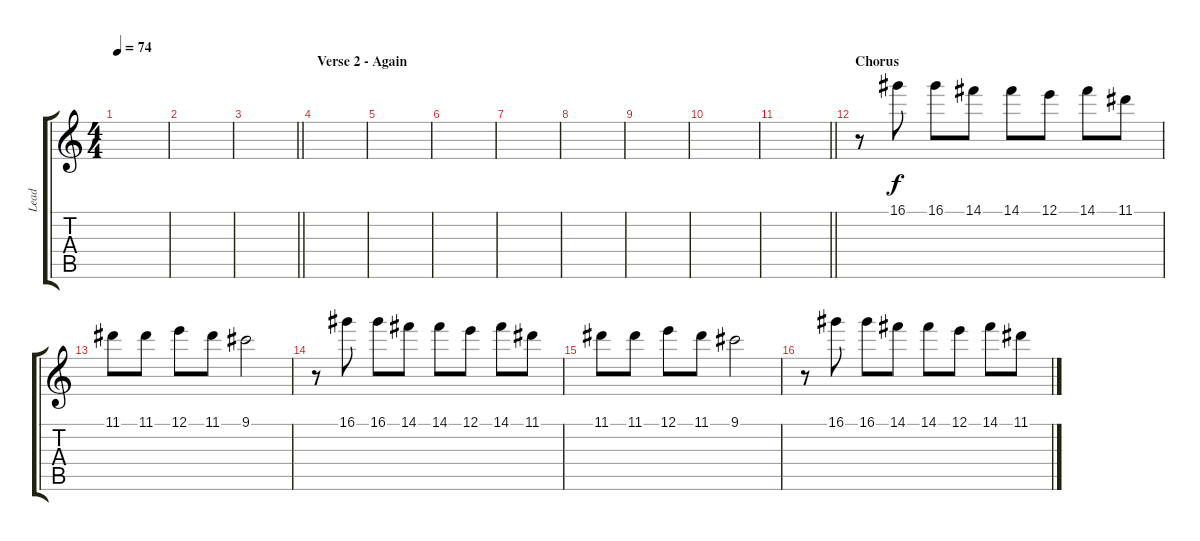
\track ("Lead" "Lead") {instrument electricguitarjazz}
\staff {score tabs}
\tuning (E4 B3 G3 D3 A2 E2) {hide}
\ts (4 4)
\tempo 74
\clef g2
\ks c
|
|
\barLineRight lightlight
|
\section ("" "Verse 2 - Again")
|
|
|
|
|
|
|
\barLineRight lightlight
|
\section ("" "Chorus")
r.8 16.1.8 16.1.8 14.1.8 14.1.8 12.1.8 14.1.8 11.1.8 |
11.1.8 11.1.8 12.1.8 11.1.8 9.1.2 |
r.8 16.1.8 16.1.8 14.1.8 14.1.8 12.1.8 14.1.8 11.1.8 |
11.1.8 11.1.8 12.1.8 11.1.8 9.1.2 |
r.8 16.1.8 16.1.8 14.1.8 14.1.8 12.1.8 14.1.8 11.1.8
